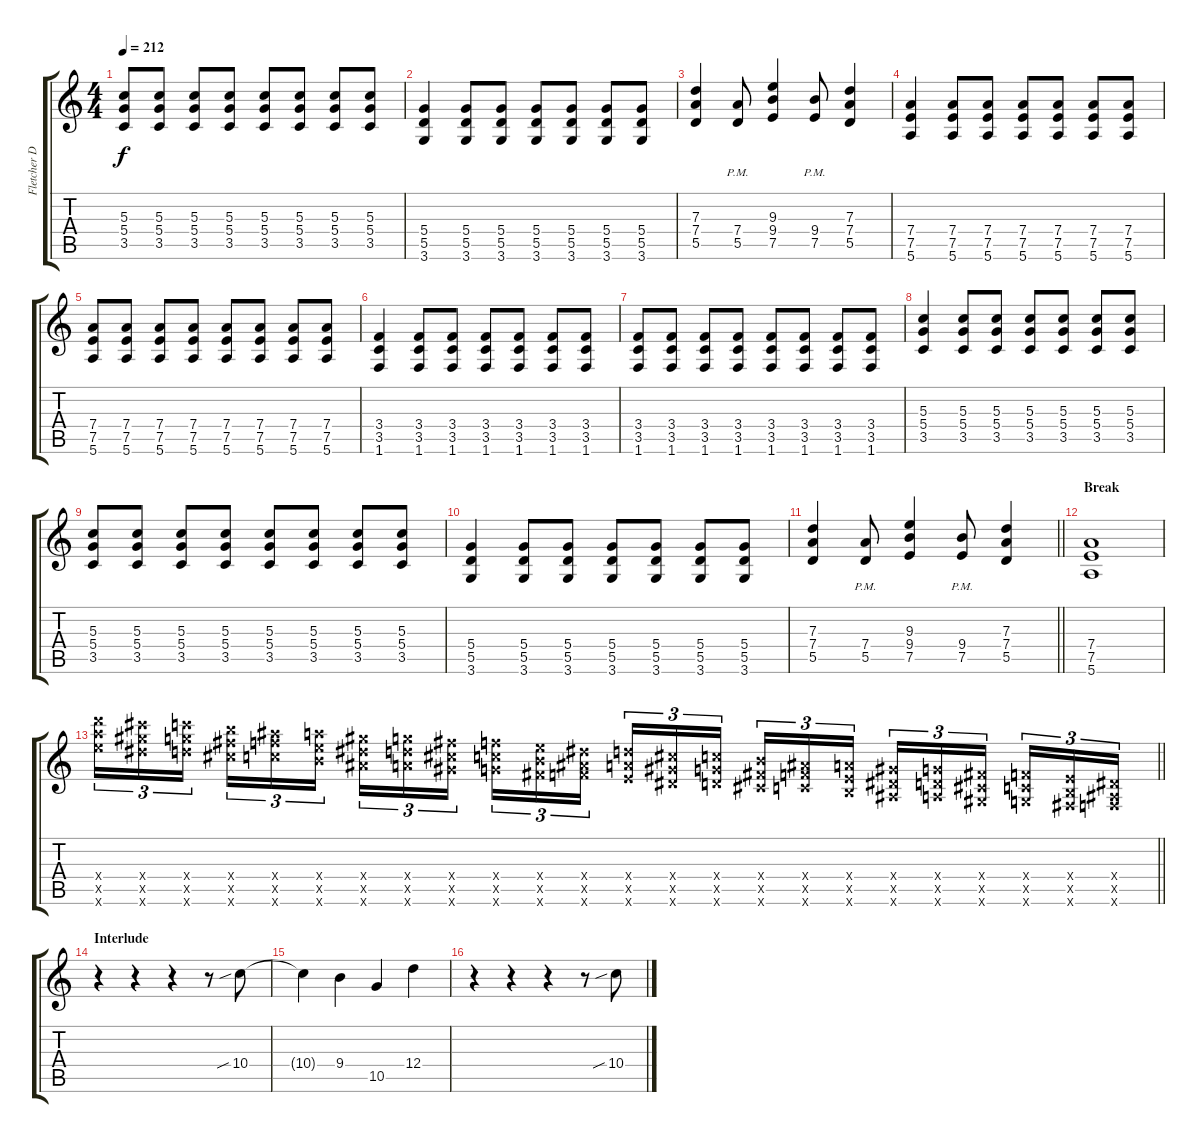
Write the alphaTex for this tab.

\track ("Fletcher Dragge - Guitar Lead" "Fletcher D") {instrument overdrivenguitar}
\staff {score tabs}
\tuning (E4 B3 G3 D3 A2 E2) {hide}
\ts (4 4)
\tempo 212
\clef g2
\ks c
(5.3 5.4 3.5).8{dy f} (5.3 5.4 3.5).8 (5.3 5.4 3.5).8 (5.3 5.4 3.5).8 (5.3 5.4 3.5).8 (5.3 5.4 3.5).8 (5.3 5.4 3.5).8 (5.3 5.4 3.5).8 |
(5.4 5.5 3.6).4 (5.4 5.5 3.6).8 (5.4 5.5 3.6).8 (5.4 5.5 3.6).8 (5.4 5.5 3.6).8 (5.4 5.5 3.6).8 (5.4 5.5 3.6).8 |
(7.3 7.4 5.5).4 (7.4{pm} 5.5{pm}).8 (9.3 9.4 7.5).4 (9.4{pm} 7.5{pm}).8 (7.3 7.4 5.5).4 |
(7.4 7.5 5.6).4 (7.4 7.5 5.6).8 (7.4 7.5 5.6).8 (7.4 7.5 5.6).8 (7.4 7.5 5.6).8 (7.4 7.5 5.6).8 (7.4 7.5 5.6).8 |
(7.4 7.5 5.6).8 (7.4 7.5 5.6).8 (7.4 7.5 5.6).8 (7.4 7.5 5.6).8 (7.4 7.5 5.6).8 (7.4 7.5 5.6).8 (7.4 7.5 5.6).8 (7.4 7.5 5.6).8 |
(3.4 3.5 1.6).4 (3.4 3.5 1.6).8 (3.4 3.5 1.6).8 (3.4 3.5 1.6).8 (3.4 3.5 1.6).8 (3.4 3.5 1.6).8 (3.4 3.5 1.6).8 |
(3.4 3.5 1.6).8 (3.4 3.5 1.6).8 (3.4 3.5 1.6).8 (3.4 3.5 1.6).8 (3.4 3.5 1.6).8 (3.4 3.5 1.6).8 (3.4 3.5 1.6).8 (3.4 3.5 1.6).8 |
(5.3 5.4 3.5).4 (5.3 5.4 3.5).8 (5.3 5.4 3.5).8 (5.3 5.4 3.5).8 (5.3 5.4 3.5).8 (5.3 5.4 3.5).8 (5.3 5.4 3.5).8 |
(5.3 5.4 3.5).8 (5.3 5.4 3.5).8 (5.3 5.4 3.5).8 (5.3 5.4 3.5).8 (5.3 5.4 3.5).8 (5.3 5.4 3.5).8 (5.3 5.4 3.5).8 (5.3 5.4 3.5).8 |
(5.4 5.5 3.6).4 (5.4 5.5 3.6).8 (5.4 5.5 3.6).8 (5.4 5.5 3.6).8 (5.4 5.5 3.6).8 (5.4 5.5 3.6).8 (5.4 5.5 3.6).8 |
\barLineRight lightlight
(7.3 7.4 5.5).4 (7.4{pm} 5.5{pm}).8 (9.3 9.4 7.5).4 (9.4{pm} 7.5{pm}).8 (7.3 7.4 5.5).4 |
\section ("" "Break")
(7.4 7.5 5.6).1 |
\barLineRight lightlight
(24.4{x} 24.5{x} 24.6{x}).16{tu (3 2)} (23.4{x} 23.5{x} 23.6{x}).16{tu (3 2)} (22.4{x} 22.5{x} 22.6{x}).16{tu (3 2) beam splitsecondary} (21.4{x} 21.5{x} 21.6{x}).16{tu (3 2)} (20.4{x} 20.5{x} 20.6{x}).16{tu (3 2)} (19.4{x} 19.5{x} 19.6{x}).16{tu (3 2)} (18.4{x} 18.5{x} 18.6{x}).16{tu (3 2)} (17.4{x} 17.5{x} 17.6{x}).16{tu (3 2)} (16.4{x} 16.5{x} 16.6{x}).16{tu (3 2) beam splitsecondary} (15.4{x} 15.5{x} 15.6{x}).16{tu (3 2)} (14.4{x} 14.5{x} 14.6{x}).16{tu (3 2)} (13.4{x} 13.5{x} 13.6{x}).16{tu (3 2)} (12.4{x} 12.5{x} 12.6{x}).16{tu (3 2)} (11.4{x} 11.5{x} 11.6{x}).16{tu (3 2)} (10.4{x} 10.5{x} 10.6{x}).16{tu (3 2) beam splitsecondary} (9.4{x} 9.5{x} 9.6{x}).16{tu (3 2)} (8.4{x} 8.5{x} 8.6{x}).16{tu (3 2)} (7.4{x} 7.5{x} 7.6{x}).16{tu (3 2)} (6.4{x} 6.5{x} 6.6{x}).16{tu (3 2)} (5.4{x} 5.5{x} 5.6{x}).16{tu (3 2)} (4.4{x} 4.5{x} 4.6{x}).16{tu (3 2) beam splitsecondary} (3.4{x} 3.5{x} 3.6{x}).16{tu (3 2)} (2.4{x} 2.5{x} 2.6{x}).16{tu (3 2)} (1.4{x} 1.5{x} 1.6{x}).16{tu (3 2)} |
\section ("" "Interlude")
r.4 r.4 r.4 r.8 10.4{sib}.8 |
10.4{t}.4 9.4.4 10.5.4 12.4.4 |
r.4 r.4 r.4 r.8 10.4{sib}.8
